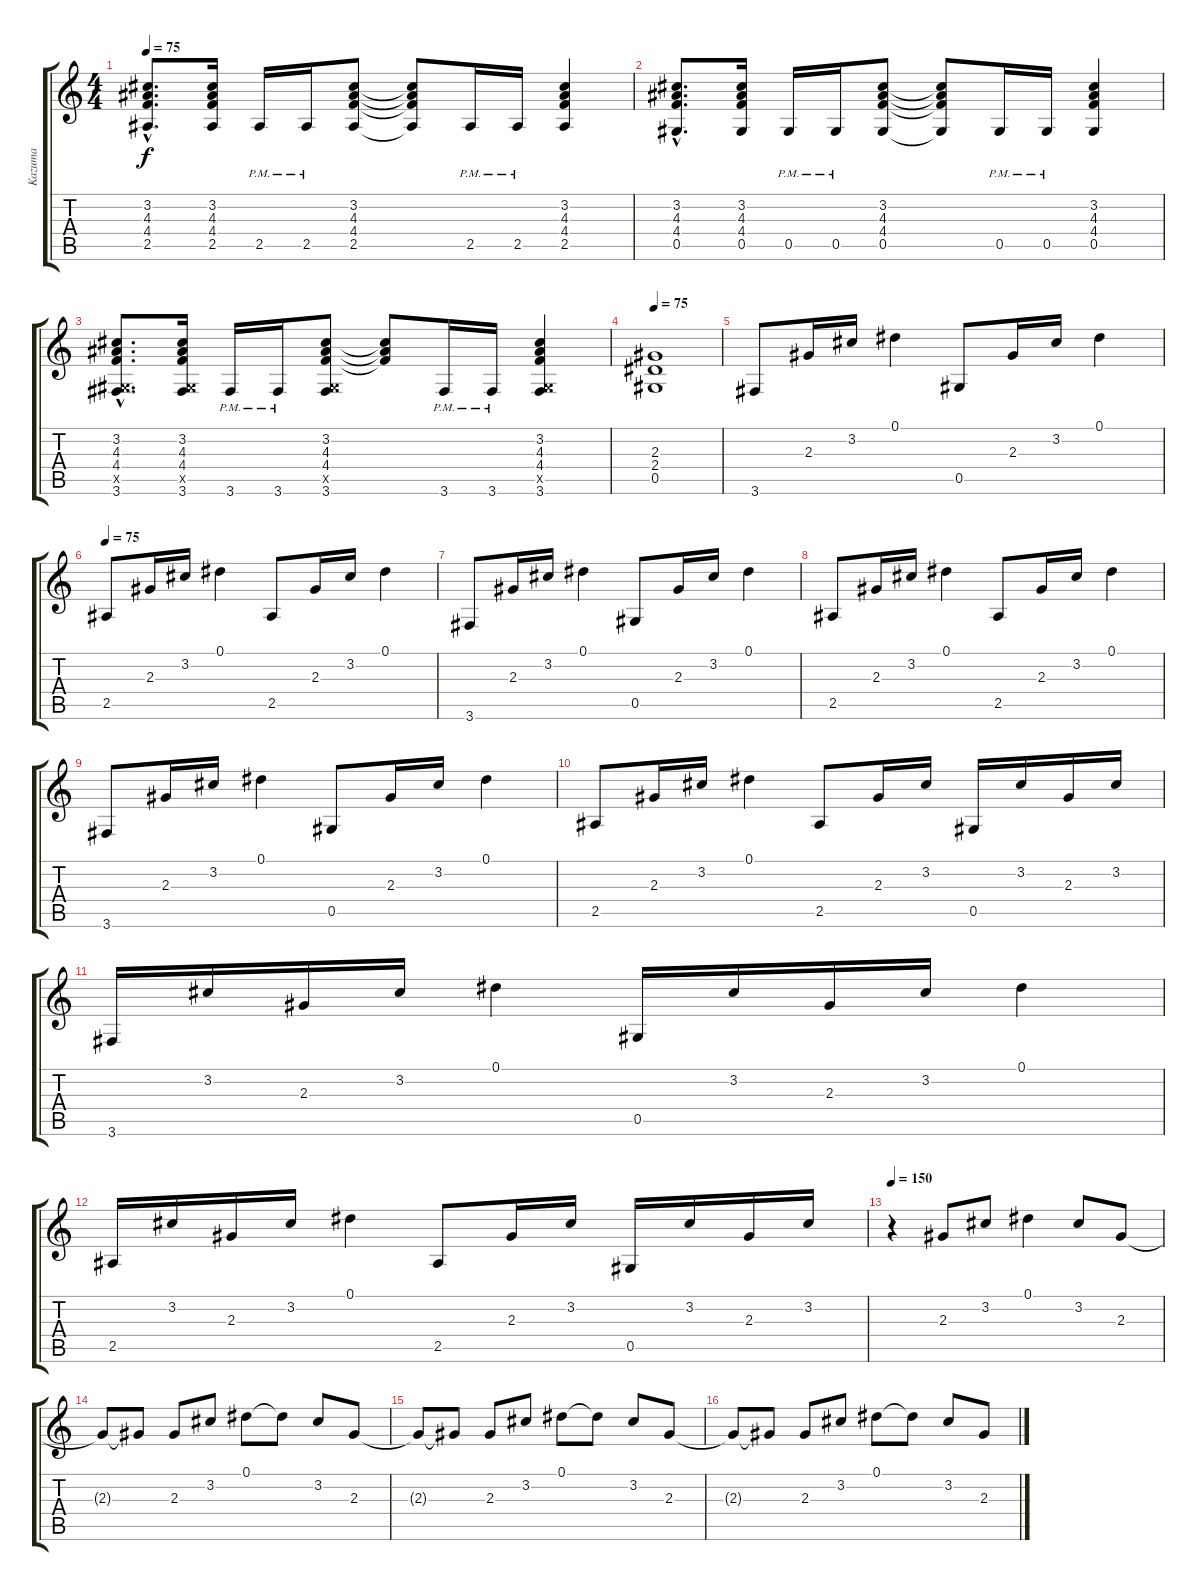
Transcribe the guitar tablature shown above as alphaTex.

\track ("Kazuma" "Kazuma") {instrument electricguitarclean}
\staff {score tabs}
\tuning (Eb4 Bb3 Gb3 Db3 Ab2 Eb2) {hide}
\ts (4 4)
\tempo 75
\clef g2
\ks c
(3.2{hac} 4.3{hac} 4.4{hac} 2.5{hac}).8{d dy f instrument distortionguitar} (3.2 4.3 4.4 2.5).16 2.5{pm}.16 2.5{pm}.16 (3.2 4.3 4.4 2.5).8 (3.2{t} 4.3{t} 4.4{t} 2.5{t}).8 2.5{pm}.16 2.5{pm}.16 (3.2 4.3 4.4 2.5).4 |
(3.2{hac} 4.3{hac} 4.4{hac} 0.5{hac}).8{d} (3.2 4.3 4.4 0.5).16 0.5{pm}.16 0.5{pm}.16 (3.2 4.3 4.4 0.5).8 (3.2{t} 4.3{t} 4.4{t} 0.5{t}).8 0.5{pm}.16 0.5{pm}.16 (3.2 4.3 4.4 0.5).4 |
(3.2{hac} 4.3{hac} 4.4{hac} 0.5{hac x} 3.6{hac}).8{d} (3.2 4.3 4.4 0.5{x} 3.6).16 3.6{pm}.16 3.6{pm}.16 (3.2 4.3 4.4 0.5{x} 3.6).8 (3.2{t} 4.3{t} 4.4{t}).8 3.6{pm}.16 3.6{pm}.16 (3.2 4.3 4.4 0.5{x} 3.6).4 |
\tempo 75
(2.3 2.4 0.5).1 |
3.6.8{instrument electricguitarclean} 2.3.16 3.2.16 0.1.4 0.5.8 2.3.16 3.2.16 0.1.4 |
\tempo 75
2.5.8 2.3.16 3.2.16 0.1.4 2.5.8 2.3.16 3.2.16 0.1.4 |
3.6.8{instrument electricguitarclean} 2.3.16 3.2.16 0.1.4 0.5.8 2.3.16 3.2.16 0.1.4 |
2.5.8 2.3.16 3.2.16 0.1.4 2.5.8 2.3.16 3.2.16 0.1.4 |
3.6.8 2.3.16 3.2.16 0.1.4 0.5.8 2.3.16 3.2.16 0.1.4 |
2.5.8 2.3.16 3.2.16 0.1.4 2.5.8 2.3.16 3.2.16 0.5.16 3.2.16 2.3.16 3.2.16 |
3.6.16 3.2.16 2.3.16 3.2.16 0.1.4 0.5.16 3.2.16 2.3.16 3.2.16 0.1.4 |
2.5.16 3.2.16 2.3.16 3.2.16 0.1.4 2.5.8 2.3.16 3.2.16 0.5.16 3.2.16 2.3.16 3.2.16 |
\tempo 150
r.4 2.3.8 3.2.8 0.1.4 3.2.8 2.3.8 |
2.3{t}.8 2.3{t}.8 2.3.8 3.2.8 0.1.8 0.1{t}.8 3.2.8 2.3.8 |
2.3{t}.8 2.3{t}.8 2.3.8 3.2.8 0.1.8 0.1{t}.8 3.2.8 2.3.8 |
2.3{t}.8 2.3{t}.8 2.3.8 3.2.8 0.1.8 0.1{t}.8 3.2.8 2.3.8
